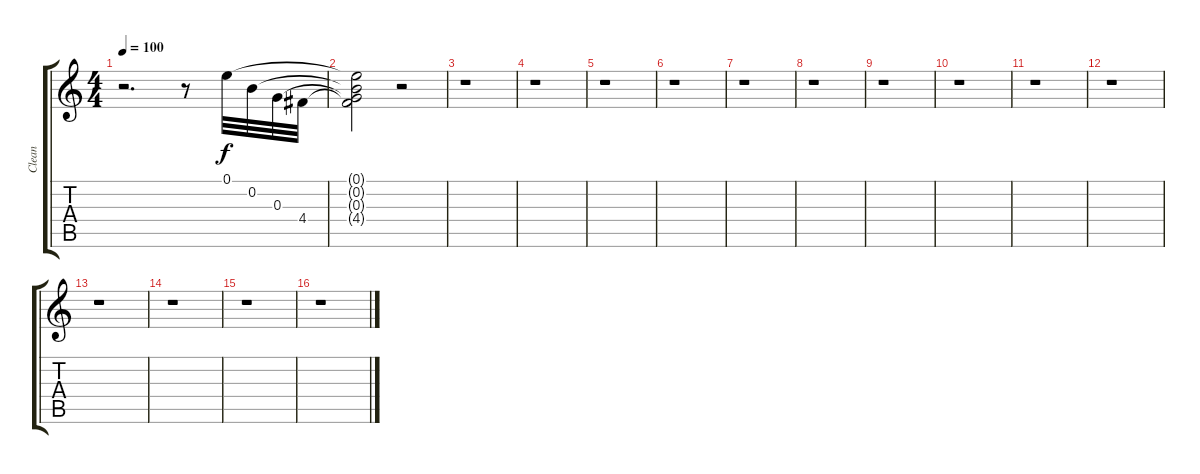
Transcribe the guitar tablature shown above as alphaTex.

\track ("Clean" "Clean") {instrument electricguitarclean}
\staff {score tabs}
\tuning (E4 B3 G3 D3 A2 E2) {hide}
\ts (4 4)
\tempo 100
\clef g2
\ks c
r.2{d dy f} r.8 0.1.32 0.2.32 0.3.32 4.4.32 |
(0.1{t} 0.2{t} 0.3{t} 4.4{t}).2 r.2 |
r.1 |
r.1 |
r.1 |
r.1 |
r.1 |
r.1 |
r.1 |
r.1 |
r.1 |
r.1 |
r.1 |
r.1 |
r.1 |
r.1
